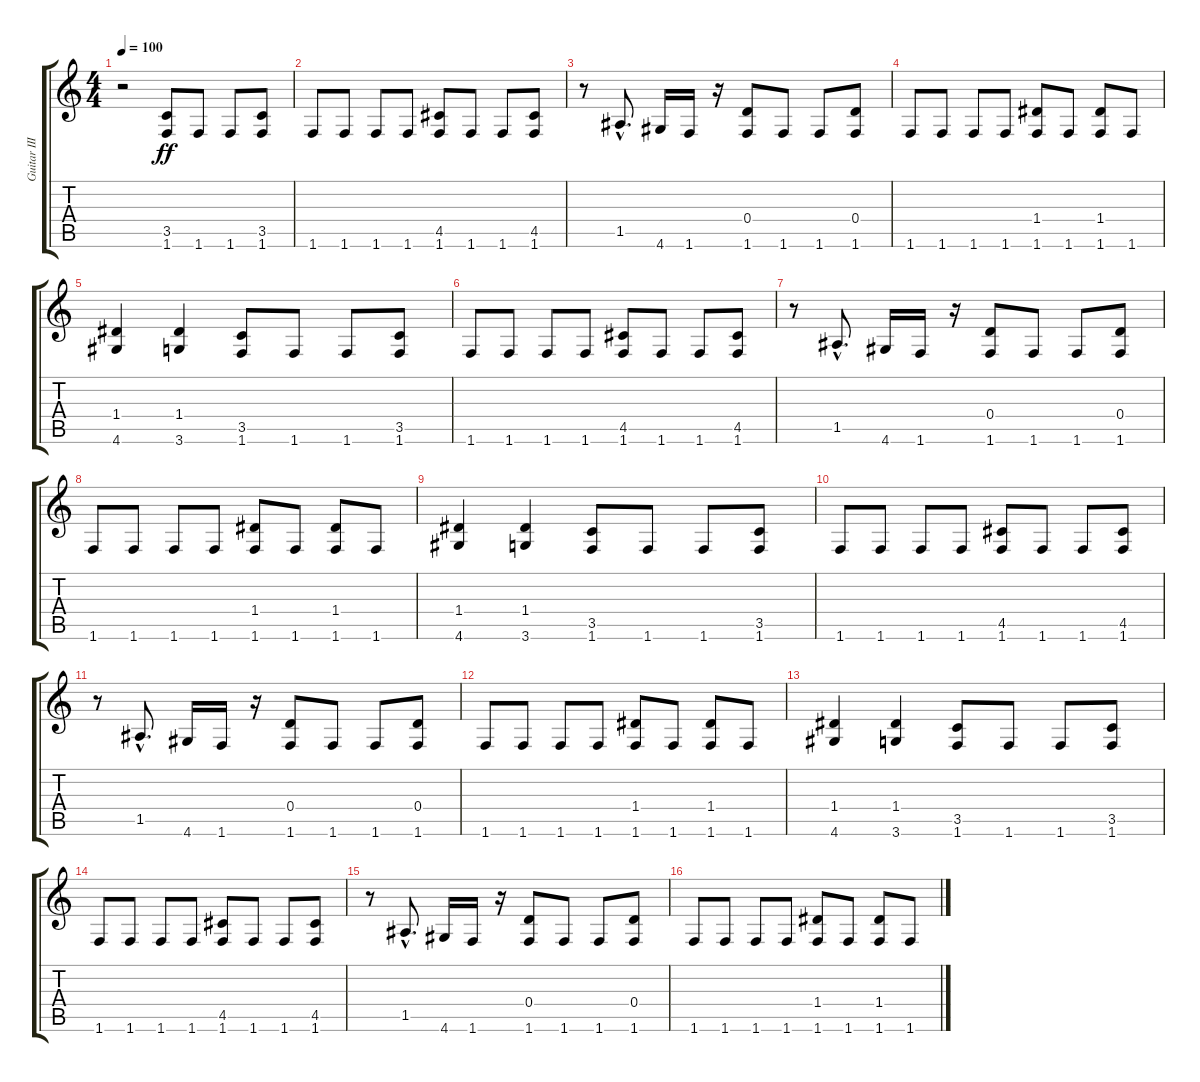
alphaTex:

\track ("Guitar III" "Guitar III") {instrument distortionguitar}
\staff {score tabs}
\tuning (E4 B3 G3 D3 A2 E2) {hide}
\ts (4 4)
\tempo 100
\clef g2
\ks c
r.2{dy ff} (3.5 1.6).8 1.6.8 1.6.8 (3.5 1.6).8 |
1.6.8 1.6.8 1.6.8 1.6.8 (4.5 1.6).8 1.6.8 1.6.8 (4.5 1.6).8 |
r.8 1.5{hac}.8{d} 4.6.16 1.6.16 r.16 (0.4 1.6).8 1.6.8 1.6.8 (0.4 1.6).8 |
1.6.8 1.6.8 1.6.8 1.6.8 (1.4 1.6).8 1.6.8 (1.4 1.6).8 1.6.8 |
(1.4 4.6).4 (1.4 3.6).4 (3.5 1.6).8 1.6.8 1.6.8 (3.5 1.6).8 |
1.6.8 1.6.8 1.6.8 1.6.8 (4.5 1.6).8 1.6.8 1.6.8 (4.5 1.6).8 |
r.8 1.5{hac}.8{d} 4.6.16 1.6.16 r.16 (0.4 1.6).8 1.6.8 1.6.8 (0.4 1.6).8 |
1.6.8 1.6.8 1.6.8 1.6.8 (1.4 1.6).8 1.6.8 (1.4 1.6).8 1.6.8 |
(1.4 4.6).4 (1.4 3.6).4 (3.5 1.6).8 1.6.8 1.6.8 (3.5 1.6).8 |
1.6.8 1.6.8 1.6.8 1.6.8 (4.5 1.6).8 1.6.8 1.6.8 (4.5 1.6).8 |
r.8 1.5{hac}.8{d} 4.6.16 1.6.16 r.16 (0.4 1.6).8 1.6.8 1.6.8 (0.4 1.6).8 |
1.6.8 1.6.8 1.6.8 1.6.8 (1.4 1.6).8 1.6.8 (1.4 1.6).8 1.6.8 |
(1.4 4.6).4 (1.4 3.6).4 (3.5 1.6).8 1.6.8 1.6.8 (3.5 1.6).8 |
1.6.8 1.6.8 1.6.8 1.6.8 (4.5 1.6).8 1.6.8 1.6.8 (4.5 1.6).8 |
r.8 1.5{hac}.8{d} 4.6.16 1.6.16 r.16 (0.4 1.6).8 1.6.8 1.6.8 (0.4 1.6).8 |
1.6.8 1.6.8 1.6.8 1.6.8 (1.4 1.6).8 1.6.8 (1.4 1.6).8 1.6.8
